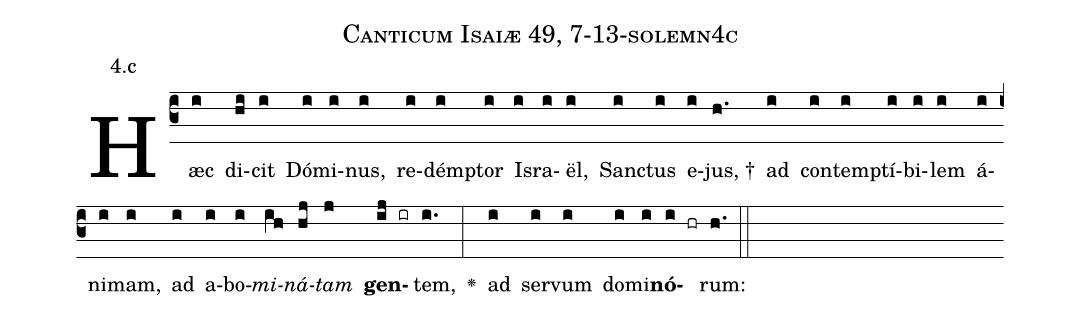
name: Canticum Isaiæ 49, 7-13-solemn4c;
annotation: 4.c;
%%
(c3)Hæc(i) di(hi)cit(i) Dó(i)mi(i)nus,(i) re(i)dém(i)ptor(i) Is(i)ra(i)ël,(i) San(i)ctus(i) e(i)jus, †(h.) ad(i) con(i)tem(i)ptí(i)bi(i)lem(i) á(i)ni(i)mam,(i) ad(i) a(i)bo(i)<i>mi</i>(ih)<i>ná</i>(hj)<i>tam</i>(j) <b>gen</b>(ij ir)tem,(i.) <v>\greheightstar</v>(:) ad(i) ser(i)vum(i) do(i)mi(i)<b>nó</b>(i hr)rum:(h.) (::)


%E(i) u(i) o(i) u(i) a(i) e.(h.) (::)
